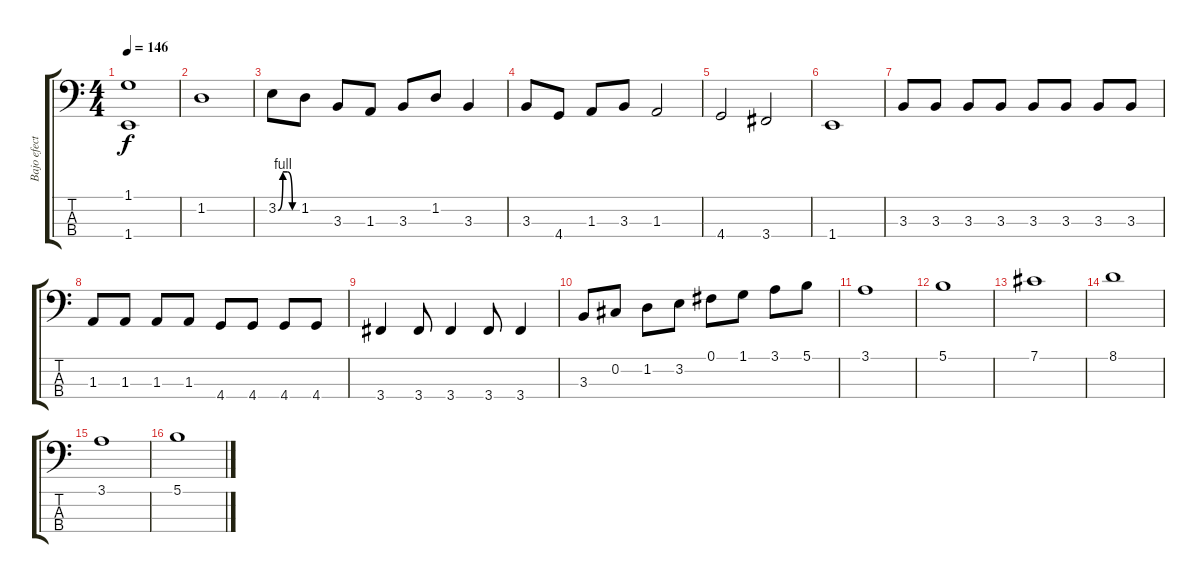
\track ("Bajo efecto" "Bajo efect") {instrument contrabass}
\staff {score tabs}
\tuning (Gb2 Db2 Ab1 Eb1) {hide}
\ts (4 4)
\tempo 146
\clef f4
\ks c
(1.1{t} 1.4{t}).1{dy f} |
1.2.1 |
3.2{be (custom 0 0 15 4 30 4 45 0 60 0)}.8 1.2.8 3.3.8 1.3.8 3.3.8 1.2.8 3.3.4 |
3.3.8 4.4.8 1.3.8 3.3.8 1.3.2 |
4.4.2 3.4.2 |
1.4.1 |
3.3.8 3.3.8 3.3.8 3.3.8 3.3.8 3.3.8 3.3.8 3.3.8 |
1.3.8 1.3.8 1.3.8 1.3.8 4.4.8 4.4.8 4.4.8 4.4.8 |
3.4.4 3.4.8 3.4.4 3.4.8 3.4.4 |
3.3.8 0.2.8 1.2.8 3.2.8 0.1.8 1.1.8 3.1.8 5.1.8 |
3.1.1 |
5.1.1 |
7.1.1 |
8.1.1 |
3.1.1 |
5.1.1
